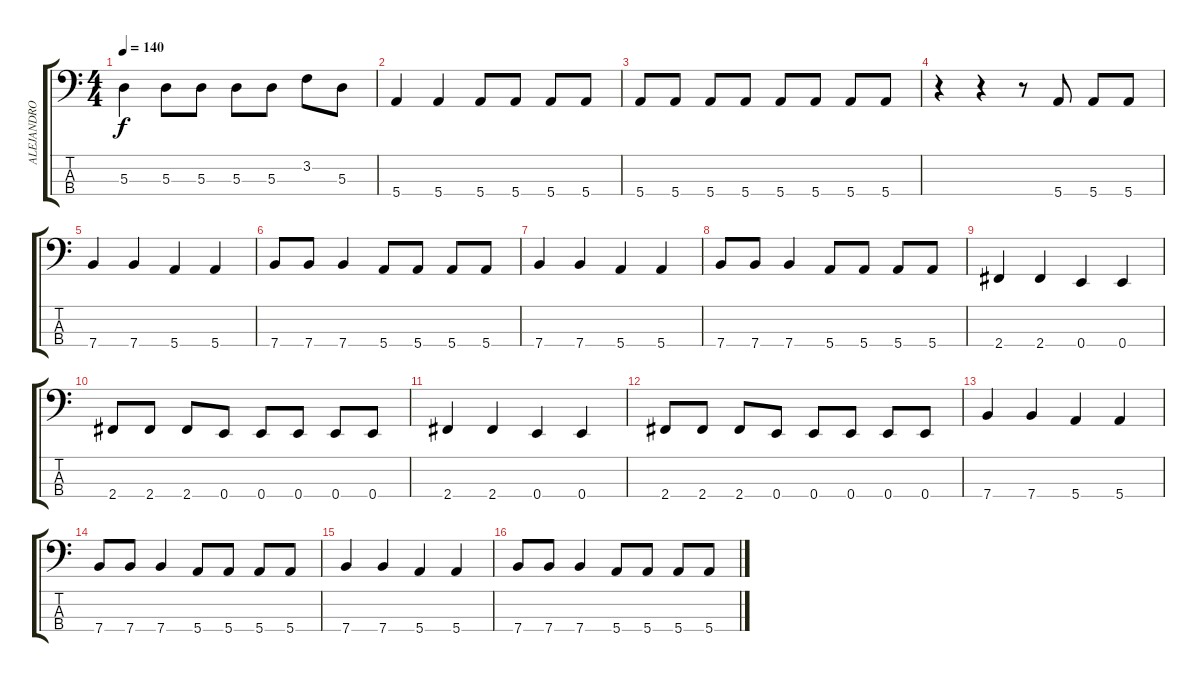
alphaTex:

\track ("ALEJANDRO BLANCO" "ALEJANDRO ") {instrument electricbasspick}
\staff {score tabs}
\tuning (G2 D2 A1 E1) {hide}
\ts (4 4)
\tempo 140
\clef f4
\ks c
5.3.4{dy f} 5.3.8 5.3.8 5.3.8 5.3.8 3.2.8 5.3.8 |
5.4.4 5.4.4 5.4.8 5.4.8 5.4.8 5.4.8 |
5.4.8 5.4.8 5.4.8 5.4.8 5.4.8 5.4.8 5.4.8 5.4.8 |
r.4 r.4 r.8 5.4.8 5.4.8 5.4.8 |
7.4.4 7.4.4 5.4.4 5.4.4 |
7.4.8 7.4.8 7.4.4 5.4.8 5.4.8 5.4.8 5.4.8 |
7.4.4 7.4.4 5.4.4 5.4.4 |
7.4.8 7.4.8 7.4.4 5.4.8 5.4.8 5.4.8 5.4.8 |
2.4.4 2.4.4 0.4.4 0.4.4 |
2.4.8 2.4.8 2.4.8 0.4.8 0.4.8 0.4.8 0.4.8 0.4.8 |
2.4.4 2.4.4 0.4.4 0.4.4 |
2.4.8 2.4.8 2.4.8 0.4.8 0.4.8 0.4.8 0.4.8 0.4.8 |
7.4.4 7.4.4 5.4.4 5.4.4 |
7.4.8 7.4.8 7.4.4 5.4.8 5.4.8 5.4.8 5.4.8 |
7.4.4 7.4.4 5.4.4 5.4.4 |
7.4.8 7.4.8 7.4.4 5.4.8 5.4.8 5.4.8 5.4.8
